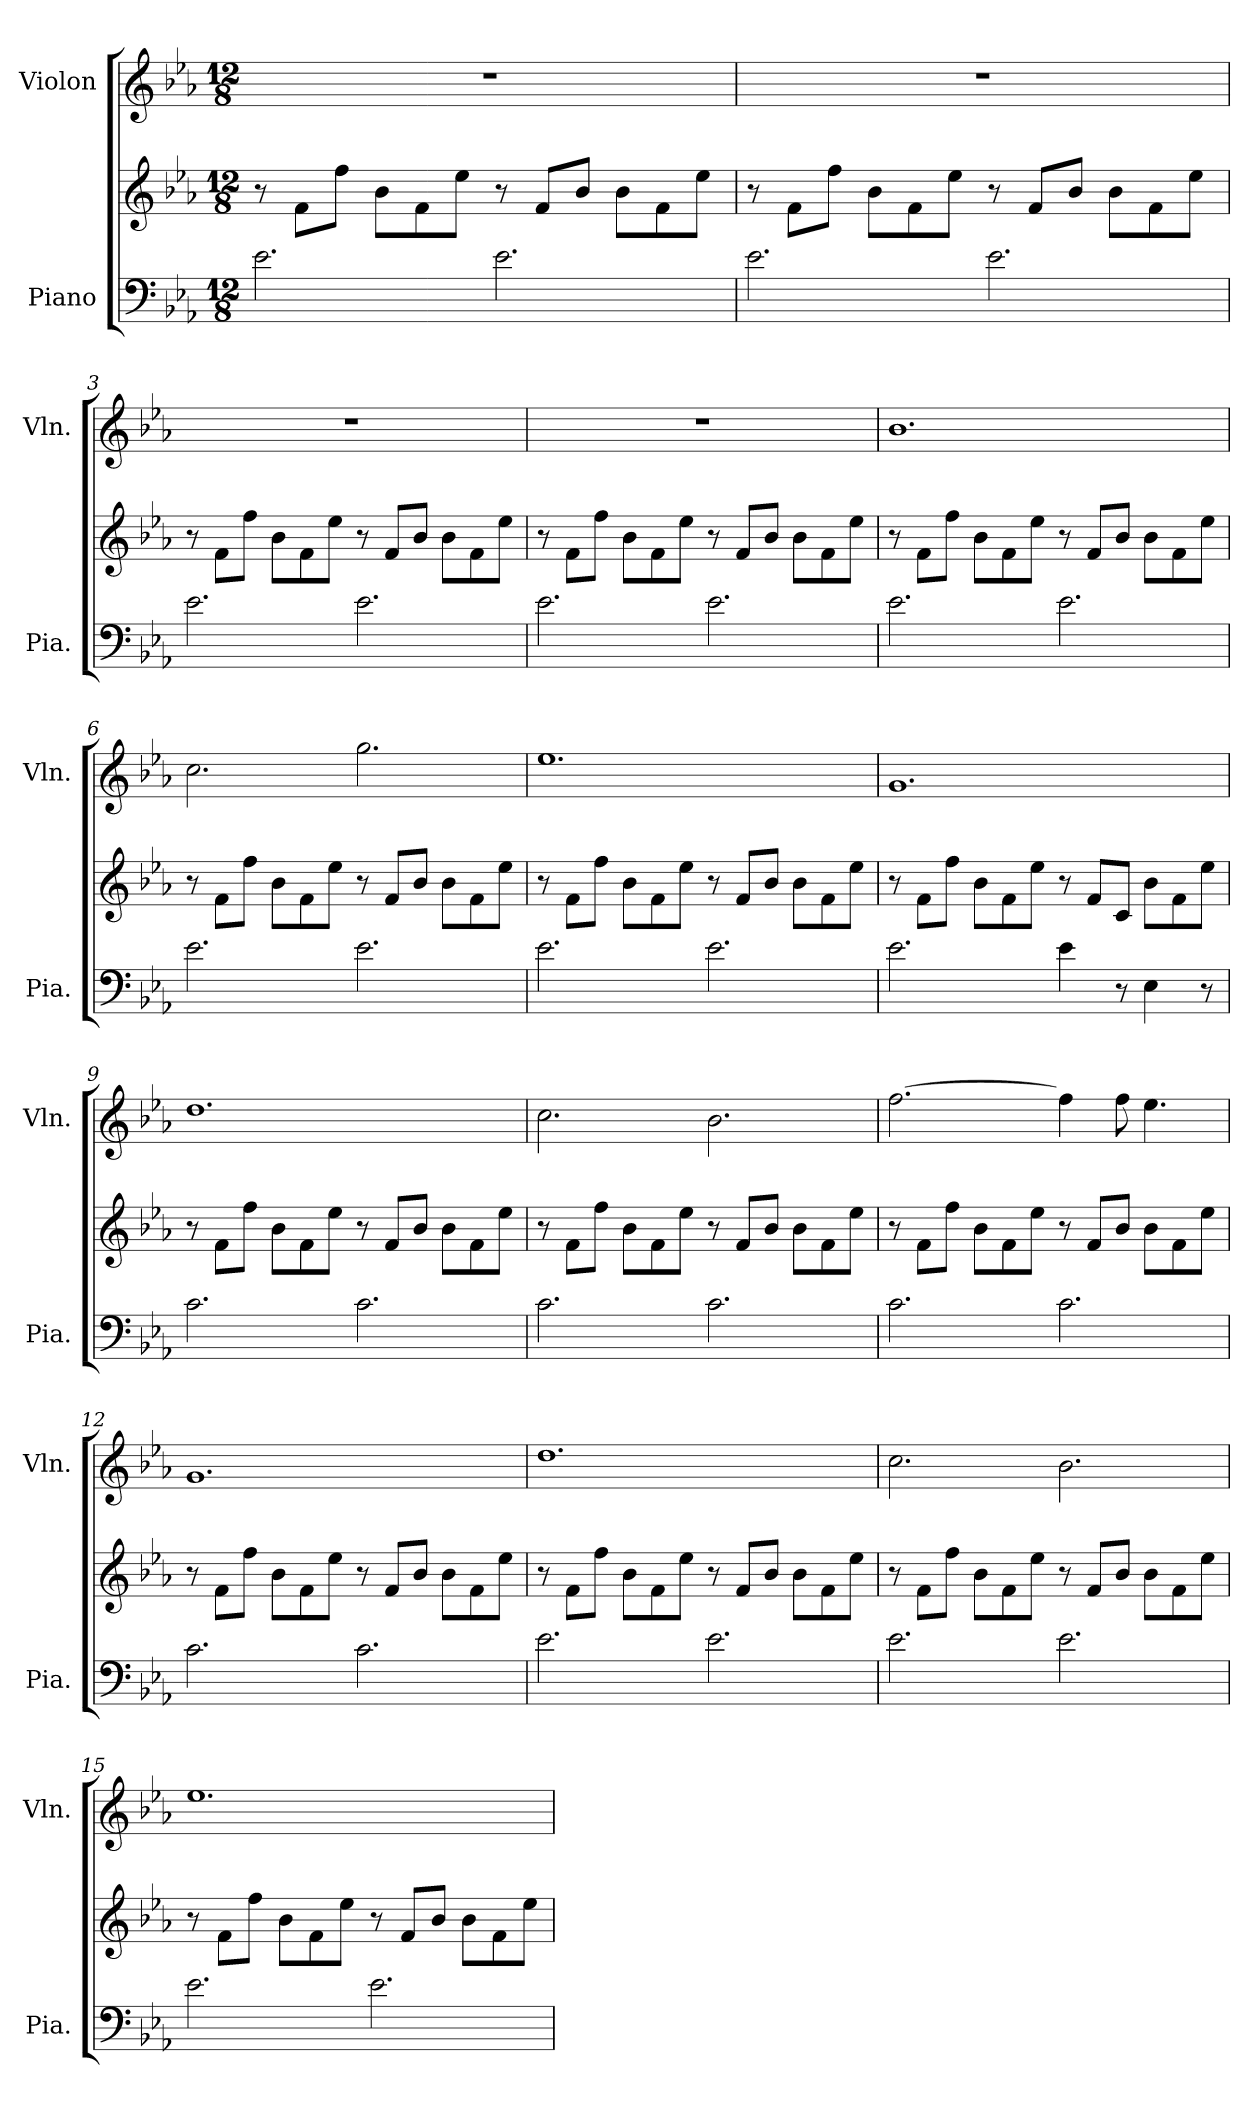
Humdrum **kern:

**kern	**kern	**kern
*part2	*part2	*part1
*staff3	*staff2	*staff1
*I"Piano	*	*I"Violon
*I'Pia.	*	*I'Vln.
*clefF4	*clefG2	*clefG2
*k[b-e-a-]	*k[b-e-a-]	*k[b-e-a-]
*M12/8	*M12/8	*M12/8
*MM180	*MM180	*MM180
=1	=1	=1
2.e-\	8r	1.r
.	8f\L	.
.	8ff\J	.
.	8b-\L	.
.	8f\	.
.	8ee-\J	.
2.e-\	8r	.
.	8f/L	.
.	8b-/J	.
.	8b-\L	.
.	8f\	.
.	8ee-\J	.
=2	=2	=2
2.e-\	8r	1.r
.	8f\L	.
.	8ff\J	.
.	8b-\L	.
.	8f\	.
.	8ee-\J	.
2.e-\	8r	.
.	8f/L	.
.	8b-/J	.
.	8b-\L	.
.	8f\	.
.	8ee-\J	.
=3	=3	=3
2.e-\	8r	1.r
.	8f\L	.
.	8ff\J	.
.	8b-\L	.
.	8f\	.
.	8ee-\J	.
2.e-\	8r	.
.	8f/L	.
.	8b-/J	.
.	8b-\L	.
.	8f\	.
.	8ee-\J	.
!!LO:LB:g=z
=4	=4	=4
2.e-\	8r	1.r
.	8f\L	.
.	8ff\J	.
.	8b-\L	.
.	8f\	.
.	8ee-\J	.
2.e-\	8r	.
.	8f/L	.
.	8b-/J	.
.	8b-\L	.
.	8f\	.
.	8ee-\J	.
=5	=5	=5
2.e-\	8r	1.b-
.	8f\L	.
.	8ff\J	.
.	8b-\L	.
.	8f\	.
.	8ee-\J	.
2.e-\	8r	.
.	8f/L	.
.	8b-/J	.
.	8b-\L	.
.	8f\	.
.	8ee-\J	.
=6	=6	=6
2.e-\	8r	2.cc\
.	8f\L	.
.	8ff\J	.
.	8b-\L	.
.	8f\	.
.	8ee-\J	.
2.e-\	8r	2.gg\
.	8f/L	.
.	8b-/J	.
.	8b-\L	.
.	8f\	.
.	8ee-\J	.
!!LO:LB:g=z
=7	=7	=7
2.e-\	8r	1.ee-
.	8f\L	.
.	8ff\J	.
.	8b-\L	.
.	8f\	.
.	8ee-\J	.
2.e-\	8r	.
.	8f/L	.
.	8b-/J	.
.	8b-\L	.
.	8f\	.
.	8ee-\J	.
=8	=8	=8
2.e-\	8r	1.g
.	8f\L	.
.	8ff\J	.
.	8b-\L	.
.	8f\	.
.	8ee-\J	.
4e-\	8r	.
.	8f/L	.
8r	8c/J	.
4E-\	8b-\L	.
.	8f\	.
8r	8ee-\J	.
=9	=9	=9
2.c\	8r	1.dd
.	8f\L	.
.	8ff\J	.
.	8b-\L	.
.	8f\	.
.	8ee-\J	.
2.c\	8r	.
.	8f/L	.
.	8b-/J	.
.	8b-\L	.
.	8f\	.
.	8ee-\J	.
!!LO:LB:g=z
=10	=10	=10
2.c\	8r	2.cc\
.	8f\L	.
.	8ff\J	.
.	8b-\L	.
.	8f\	.
.	8ee-\J	.
2.c\	8r	2.b-\
.	8f/L	.
.	8b-/J	.
.	8b-\L	.
.	8f\	.
.	8ee-\J	.
=11	=11	=11
2.c\	8r	[2.ff\
.	8f\L	.
.	8ff\J	.
.	8b-\L	.
.	8f\	.
.	8ee-\J	.
2.c\	8r	4ff\]
.	8f/L	.
.	8b-/J	8ff\
.	8b-\L	4.ee-\
.	8f\	.
.	8ee-\J	.
=12	=12	=12
2.c\	8r	1.g
.	8f\L	.
.	8ff\J	.
.	8b-\L	.
.	8f\	.
.	8ee-\J	.
2.c\	8r	.
.	8f/L	.
.	8b-/J	.
.	8b-\L	.
.	8f\	.
.	8ee-\J	.
!!LO:PB:g=z
=13	=13	=13
2.e-\	8r	1.dd
.	8f\L	.
.	8ff\J	.
.	8b-\L	.
.	8f\	.
.	8ee-\J	.
2.e-\	8r	.
.	8f/L	.
.	8b-/J	.
.	8b-\L	.
.	8f\	.
.	8ee-\J	.
=14	=14	=14
2.e-\	8r	2.cc\
.	8f\L	.
.	8ff\J	.
.	8b-\L	.
.	8f\	.
.	8ee-\J	.
2.e-\	8r	2.b-\
.	8f/L	.
.	8b-/J	.
.	8b-\L	.
.	8f\	.
.	8ee-\J	.
=15	=15	=15
2.e-\	8r	1.ee-
.	8f\L	.
.	8ff\J	.
.	8b-\L	.
.	8f\	.
.	8ee-\J	.
2.e-\	8r	.
.	8f/L	.
.	8b-/J	.
.	8b-\L	.
.	8f\	.
.	8ee-\J	.
=	=	=
*-	*-	*-
